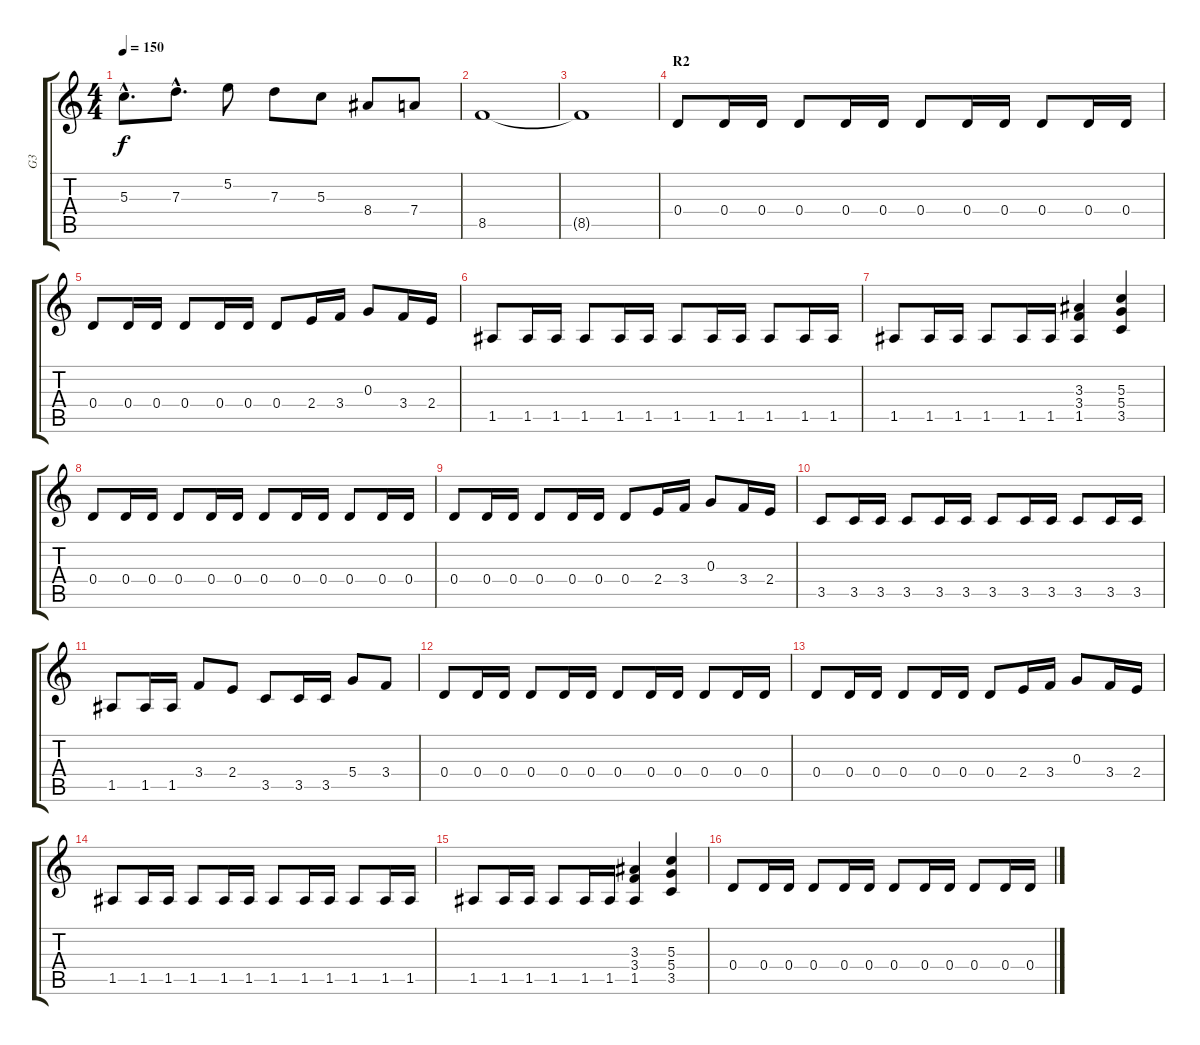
\track ("G3" "G3") {instrument overdrivenguitar}
\staff {score tabs}
\tuning (E4 B3 G3 D3 A2 E2) {hide}
\ts (4 4)
\tempo 150
\clef g2
\ks c
5.3{hac}.8{d dy f} 7.3{hac}.8{d} 5.2.8 7.3.8 5.3.8 8.4.8 7.4.8 |
8.5.1 |
8.5{t}.1 |
\section ("" "R2")
0.4.8{volume 14 instrument overdrivenguitar} 0.4.16 0.4.16 0.4.8 0.4.16 0.4.16 0.4.8 0.4.16 0.4.16 0.4.8 0.4.16 0.4.16 |
0.4.8 0.4.16 0.4.16 0.4.8 0.4.16 0.4.16 0.4.8 2.4.16 3.4.16 0.3.8 3.4.16 2.4.16 |
1.5.8 1.5.16 1.5.16 1.5.8 1.5.16 1.5.16 1.5.8 1.5.16 1.5.16 1.5.8 1.5.16 1.5.16 |
1.5.8 1.5.16 1.5.16 1.5.8 1.5.16 1.5.16 (3.3 3.4 1.5).4 (5.3 5.4 3.5).4 |
0.4.8 0.4.16 0.4.16 0.4.8 0.4.16 0.4.16 0.4.8 0.4.16 0.4.16 0.4.8 0.4.16 0.4.16 |
0.4.8 0.4.16 0.4.16 0.4.8 0.4.16 0.4.16 0.4.8 2.4.16 3.4.16 0.3.8 3.4.16 2.4.16 |
3.5.8 3.5.16 3.5.16 3.5.8 3.5.16 3.5.16 3.5.8 3.5.16 3.5.16 3.5.8 3.5.16 3.5.16 |
1.5.8 1.5.16 1.5.16 3.4.8 2.4.8 3.5.8 3.5.16 3.5.16 5.4.8 3.4.8 |
\section ("" "")
0.4.8 0.4.16 0.4.16 0.4.8 0.4.16 0.4.16 0.4.8 0.4.16 0.4.16 0.4.8 0.4.16 0.4.16 |
0.4.8 0.4.16 0.4.16 0.4.8 0.4.16 0.4.16 0.4.8 2.4.16 3.4.16 0.3.8 3.4.16 2.4.16 |
1.5.8 1.5.16 1.5.16 1.5.8 1.5.16 1.5.16 1.5.8 1.5.16 1.5.16 1.5.8 1.5.16 1.5.16 |
1.5.8 1.5.16 1.5.16 1.5.8 1.5.16 1.5.16 (3.3 3.4 1.5).4 (5.3 5.4 3.5).4 |
0.4.8 0.4.16 0.4.16 0.4.8 0.4.16 0.4.16 0.4.8 0.4.16 0.4.16 0.4.8 0.4.16 0.4.16
